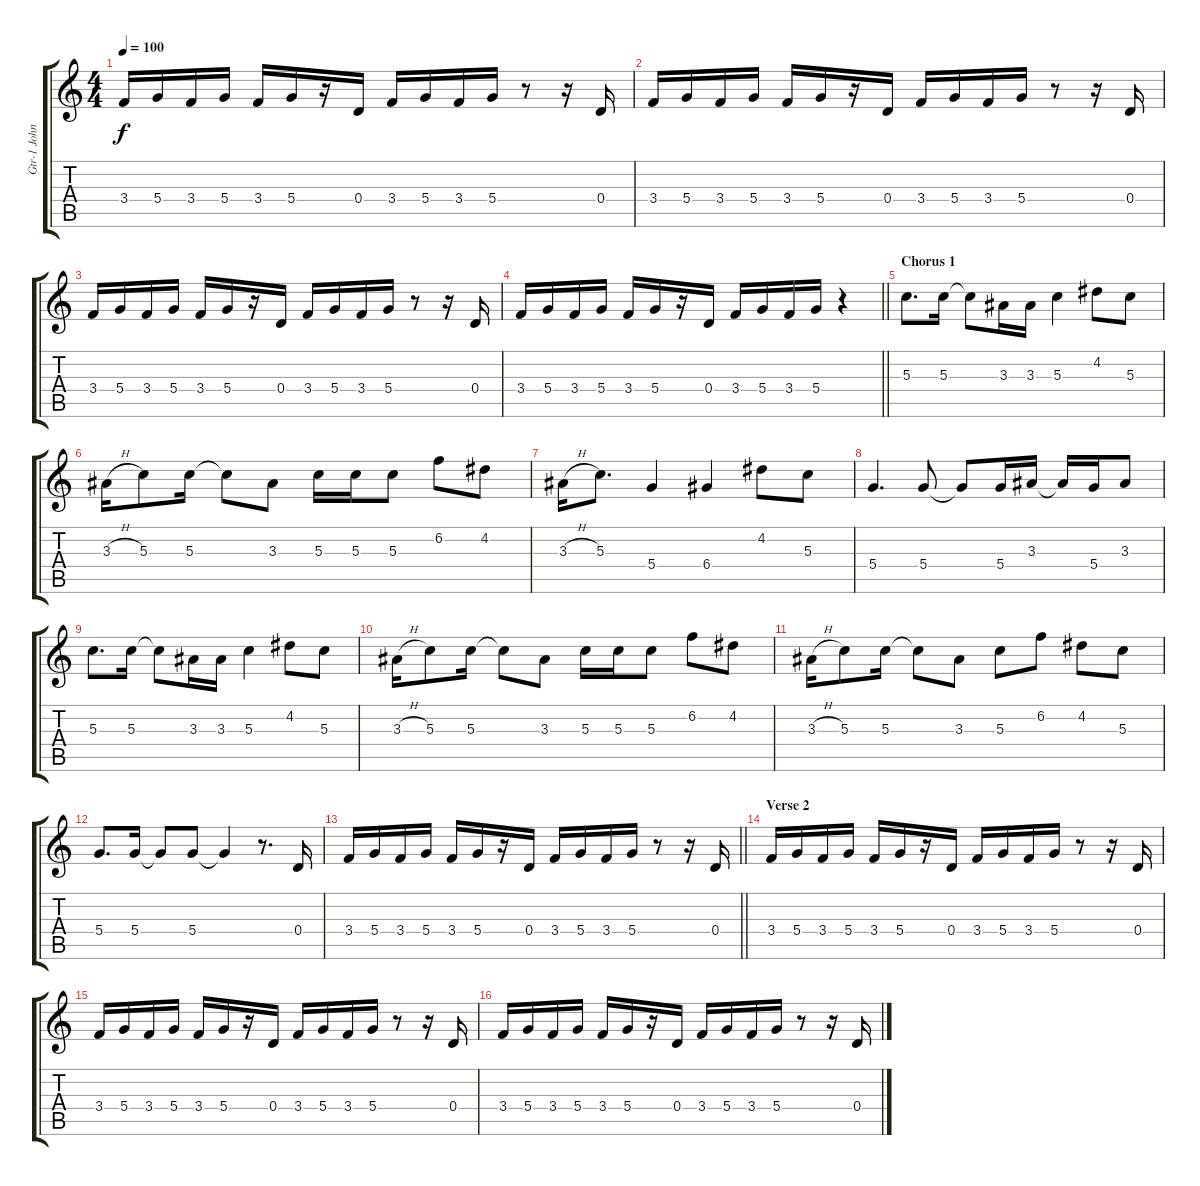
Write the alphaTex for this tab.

\track ("Gtr-1 John" "Gtr-1 John") {instrument overdrivenguitar}
\staff {score tabs}
\tuning (E4 B3 G3 D3 A2 E2) {hide}
\ts (4 4)
\tempo 100
\clef g2
\ks c
3.4.16{dy f} 5.4.16 3.4.16 5.4.16 3.4.16 5.4.16 r.16 0.4.16 3.4.16 5.4.16 3.4.16 5.4.16 r.8 r.16 0.4.16 |
3.4.16 5.4.16 3.4.16 5.4.16 3.4.16 5.4.16 r.16 0.4.16 3.4.16 5.4.16 3.4.16 5.4.16 r.8 r.16 0.4.16 |
3.4.16 5.4.16 3.4.16 5.4.16 3.4.16 5.4.16 r.16 0.4.16 3.4.16 5.4.16 3.4.16 5.4.16 r.8 r.16 0.4.16 |
\barLineRight lightlight
3.4.16 5.4.16 3.4.16 5.4.16 3.4.16 5.4.16 r.16 0.4.16 3.4.16 5.4.16 3.4.16 5.4.16 r.4 |
\section ("" "Chorus 1")
5.3.8{d} 5.3.16 5.3{t}.8 3.3.16 3.3.16 5.3.4 4.2.8 5.3.8 |
3.3{h}.16 5.3.8 5.3.16 5.3{t}.8 3.3.8 5.3.16 5.3.16 5.3.8 6.2.8 4.2.8 |
3.3{h}.16 5.3.8{d} 5.4.4 6.4.4 4.2.8 5.3.8 |
5.4.4{d} 5.4.8 5.4{t}.8 5.4.16 3.3.16 3.3{t}.16 5.4.16 3.3.8 |
5.3.8{d} 5.3.16 5.3{t}.8 3.3.16 3.3.16 5.3.4 4.2.8 5.3.8 |
3.3{h}.16 5.3.8 5.3.16 5.3{t}.8 3.3.8 5.3.16 5.3.16 5.3.8 6.2.8 4.2.8 |
3.3{h}.16 5.3.8 5.3.16 5.3{t}.8 3.3.8 5.3.8 6.2.8 4.2.8 5.3.8 |
5.4.8{d} 5.4.16 5.4{t}.8 5.4.8 5.4{t}.4 r.8{d} 0.4.16 |
\barLineRight lightlight
3.4.16 5.4.16 3.4.16 5.4.16 3.4.16 5.4.16 r.16 0.4.16 3.4.16 5.4.16 3.4.16 5.4.16 r.8 r.16 0.4.16 |
\section ("" "Verse 2")
3.4.16 5.4.16 3.4.16 5.4.16 3.4.16 5.4.16 r.16 0.4.16 3.4.16 5.4.16 3.4.16 5.4.16 r.8 r.16 0.4.16 |
3.4.16 5.4.16 3.4.16 5.4.16 3.4.16 5.4.16 r.16 0.4.16 3.4.16 5.4.16 3.4.16 5.4.16 r.8 r.16 0.4.16 |
3.4.16 5.4.16 3.4.16 5.4.16 3.4.16 5.4.16 r.16 0.4.16 3.4.16 5.4.16 3.4.16 5.4.16 r.8 r.16 0.4.16
